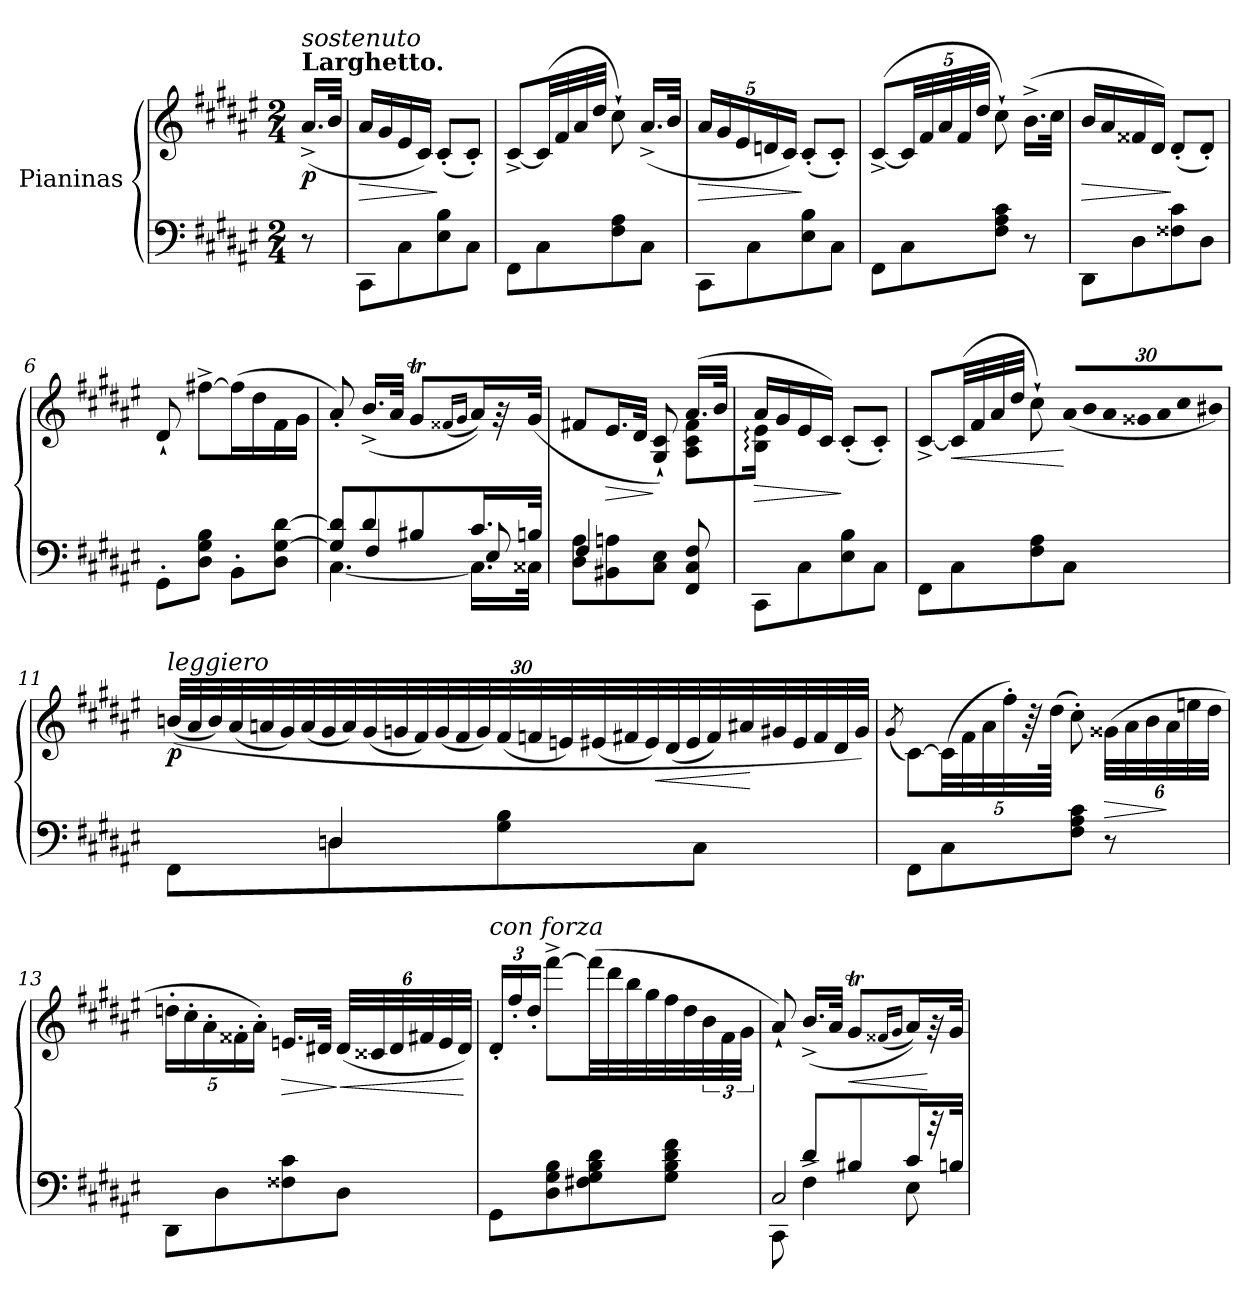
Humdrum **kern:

**kern	**kern	**dynam
*part1	*part1	*part1
*staff2	*staff1	*staff1/2
*I"Pianinas	*	*
*clefF4	*clefG2	*
*k[f#c#g#d#a#e#]	*k[f#c#g#d#a#e#]	*
*M2/4	*M2/4	*
*MM34	*MM34	*
=	=	=
!	!LO:TX:a:B:t=Larghetto.	!
!	!LO:TX:a:i:t=sostenuto	!
!	!	!LO:DY:b
8r	(16.a#^/LL	p
.	32b/JJk	.
=1	=1	=1
!	!	!LO:HP:b
8CC#\L	16a#/LL	>
.	16g#/	.
8C#\	16e#/	.
.	16c#/JJ)	.
8E#\ 8B\	(8c#'/L	]
8C#\J	8c#'/J)	.
=2	=2	=2
8FF#\L	[8c#^/L	.
8C#\	(32c#/LL]	.
.	32f#/	.
.	32a#/	.
.	32dd#/JJJ	.
8F#\ 8A#\	8cc#`\)	.
8C#\J	(16.a#^/LL	.
.	32b/JJk	.
=3	=3	=3
*	*Xbrackettup	*
!	!	!LO:HP:b
8CC#\L	20a#/LL	>
.	20g#/	.
.	20e#/	.
8C#\	.	.
.	20dn/	.
.	20c#/JJ)	.
8E#\ 8B\	(8c#'/L	]
8C#\J	8c#'/J)	.
!!LO:LB:g=z
=4	=4	=4
8FF#\L	([8c#^/L	.
8C#\	40c#/LL]	.
.	40f#/	.
.	40a#/	.
.	40f#/	.
.	40dd#/JJJ	.
8F#\ 8A#\ 8c#\J	8cc#`\)	.
8r	(16.b^\LL	.
.	32cc#\JJk	.
=5	=5	=5
!	!	!LO:HP:b
8DD#\L	16b/LL	>
.	16a#/	.
8D#\	16f##X/	.
.	16d#/JJ)	.
8F##X\ 8c#\	(8d#'/L	]
8D#\J	8d#'/J)	.
=6	=6	=6
8GG#'\L	8d#`/	.
8D#\ 8G#\ 8B\J	[8ff#X^\L	.
8BB'\L	(16ff#\L]	.
.	16dd#\	.
8D#\ [8G#\ [8d#\J	16f#\	.
.	16g#\JJ	.
=7	=7	=7
*^	*	*
*	*^	*	*
8G#/] 8d#/]L	[4.C#\	8ryy	8a#'/)	.
8d#/	.	4F#/	(16.b^/LL	.
.	.	.	32a#/JJk	.
8B#X/	.	.	8g#T/L	.
.	.	.	(16qf##X/LL	.
.	.	.	16qg#/JJ	.
16.c#/L	16.C#\LL]	8E#/	16a#/L))	.
.	.	.	32r	.
32Bn/JJk	32C##X\JJk	.	(32g#/JJk	.
*	*v	*v	*	*
!!LO:LB:g=z
=8	=8	=8	=8
*	*	*^	*
8D#\ 8A#\L	4F#/	8f#X/L	4.ryy	.
!	!	!	!	!LO:HP:b
8BB#X\ 8An\	.	16.e#/L	.	>
.	.	32d#/JJk	.	.
8C#\ 8E#\J	4ryy	8G#/` 8c#/`)	.	]
8FF#/ 8C#/ 8F#/	.	(16.a#:/LL	8A#\ 8c#\ 8f#\L	.
.	.	32b/JJk	.	.
*v	*v	*	*	*
=9	=9	=9	=9
!	!	!	!LO:HP:b
8CC#\L	16a#/LL	16B\: 16e#\:Jk	>
.	16g#/	4..ryy	.
8C#\	16e#/	.	.
.	16c#/JJ)	.	.
8E#\ 8B\	(8c#'/L	.	]
8C#\J	8c#'/J)	.	.
*	*v	*v	*
=10	=10	=10
8FF#\L	[8c#^/L	.
!	!	!LO:HP:b
8C#\	(32c#/LL]	<
.	32f#/	.
.	32a#/	.
.	32dd#/JJJ	.
8F#\ 8A#\	8cc#`\)	.
!	!LO:N:vis=32	!
8C#\J	(960%17a#/LLL	[
!	!LO:N:vis=32	!
.	960%17b/	.
!	!LO:N:vis=32	!
.	960%17a#/	.
!	!LO:N:vis=32	!
.	960%17g##X/	.
!	!LO:N:vis=32	!
.	960%17a#/	.
!	!LO:N:vis=32	!
.	960%17cc#/	.
!	!LO:N:vis=32	!
.	960%17b#X/JJJ)	.
.	960ryy	.
!!LO:LB:g=z
=11	=11	=11
*^	*	*
*	*	*brackettup	*
!	!	!LO:TX:a:i:t=leggiero	!
!	!	!	!LO:DY:b
8FF#\L	8ryy	((60bn!/LL	p
.	.	60a#!/	.
.	.	60b!/)	.
.	.	(60a#!/	.
.	.	60an!/	.
.	.	60g#!/)	.
.	.	(60a!/	.
.	.	60g#!/	.
8Dn\	4D/	.	.
.	.	60a!/)	.
.	.	(60g#!/	.
.	.	60gn!/	.
.	.	60f#!/)	.
.	.	(60g!/	.
.	.	60f#!/	.
.	.	60g!/)	.
8G#\ 8B\	.	(60f#!/	.
.	.	60fn!/	.
.	.	60en!/)	.
.	.	(60e#X!/	.
.	.	60f#X!/	.
.	.	60e#!/)	.
!	!	!	!LO:HP:b
.	.	(60d#!/	<
.	.	60e#!/	.
8C#\J	8ryy	.	.
.	.	60f#!/)	.
.	.	60a#X!/	.
.	.	60g#X!/	[
.	.	60e#!/	.
.	.	60f#!/	.
.	.	60d#!/	.
.	.	60g#!/JJ)	.
*v	*v	*	*
!!LO:LB:g=z
=12	=12	=12
.	(8qg#/	.
8FF#\L	[8c#\L)	.
*	*Xbrackettup	*
8C#\	(40c#\LL]	.
.	40f#\	.
.	40a#\	.
.	40ff#'\)	.
.	80r	.
.	(80dd#\JJJk	.
8F#\ 8A#\ 8c#\J	8cc#'\)	.
!	!	!LO:HP:b
8r	(48g##X\LLL	>
.	48a#\	.
.	48b\	.
.	48a#\	]
.	48een\	.
.	48dd#\JJJ	.
=13	=13	=13
8DD#\L	20ddn'\LL	.
.	20cc#'\	.
.	20a#'\	.
8D#\	.	.
.	20f##X'\	.
.	20a#'\JJ)	.
!	!	!LO:HP:b
8F##X\ 8c#\	16.en/LL	>
.	32d#X/JJk	.
!	!	!LO:HP:n=1:b
8D#\J	(48d#/LLL	] <
.	48c##X/	.
.	48d#/	.
.	48f#X/	.
.	48e/	.
.	48d#/JJJ)	.
.	.	[
!!LO:PB:g=z
=14	=14	=14
!	!LO:TX:a:i:t=con forza	!
8GG#\L	24d#'/LL	.
.	24ff#'/	.
.	24dd#'/JJ	.
8D#\ 8G#\ 8B\	[8fff#^\L	.
8F#X\ 8G#\ 8B\ 8d#\	(32fff#\LL]	.
.	32ddd#\	.
.	32bb\	.
.	32gg#\	.
8G#\ 8B\ 8d#\ 8f#\J	32ff#\	.
.	32dd#\	.
*	*brackettup	*
.	48b\	.
.	48f#\	.
.	48g#\JJJ	.
=15	=15	=15
*^	*	*
*	*^	*	*
2C#/	8CC#\	8ryy	8a#`/)	.
.	8d#/L	4F#^\	(16.b^/LL	.
.	.	.	32a#/JJk	.
!	!	!	!	!LO:HP:b
.	8B#X/	.	8g#T/L	<
.	.	.	(16qf##X/LL	.
.	.	.	16qg#/JJ	.
.	16c#/L	8E#\	16a#/L))	.
.	32rb	.	32r	[
.	32Bn/JJk	.	32g#/JJk	.
*v	*v	*v	*	*
=	=	=
*-	*-	*-
